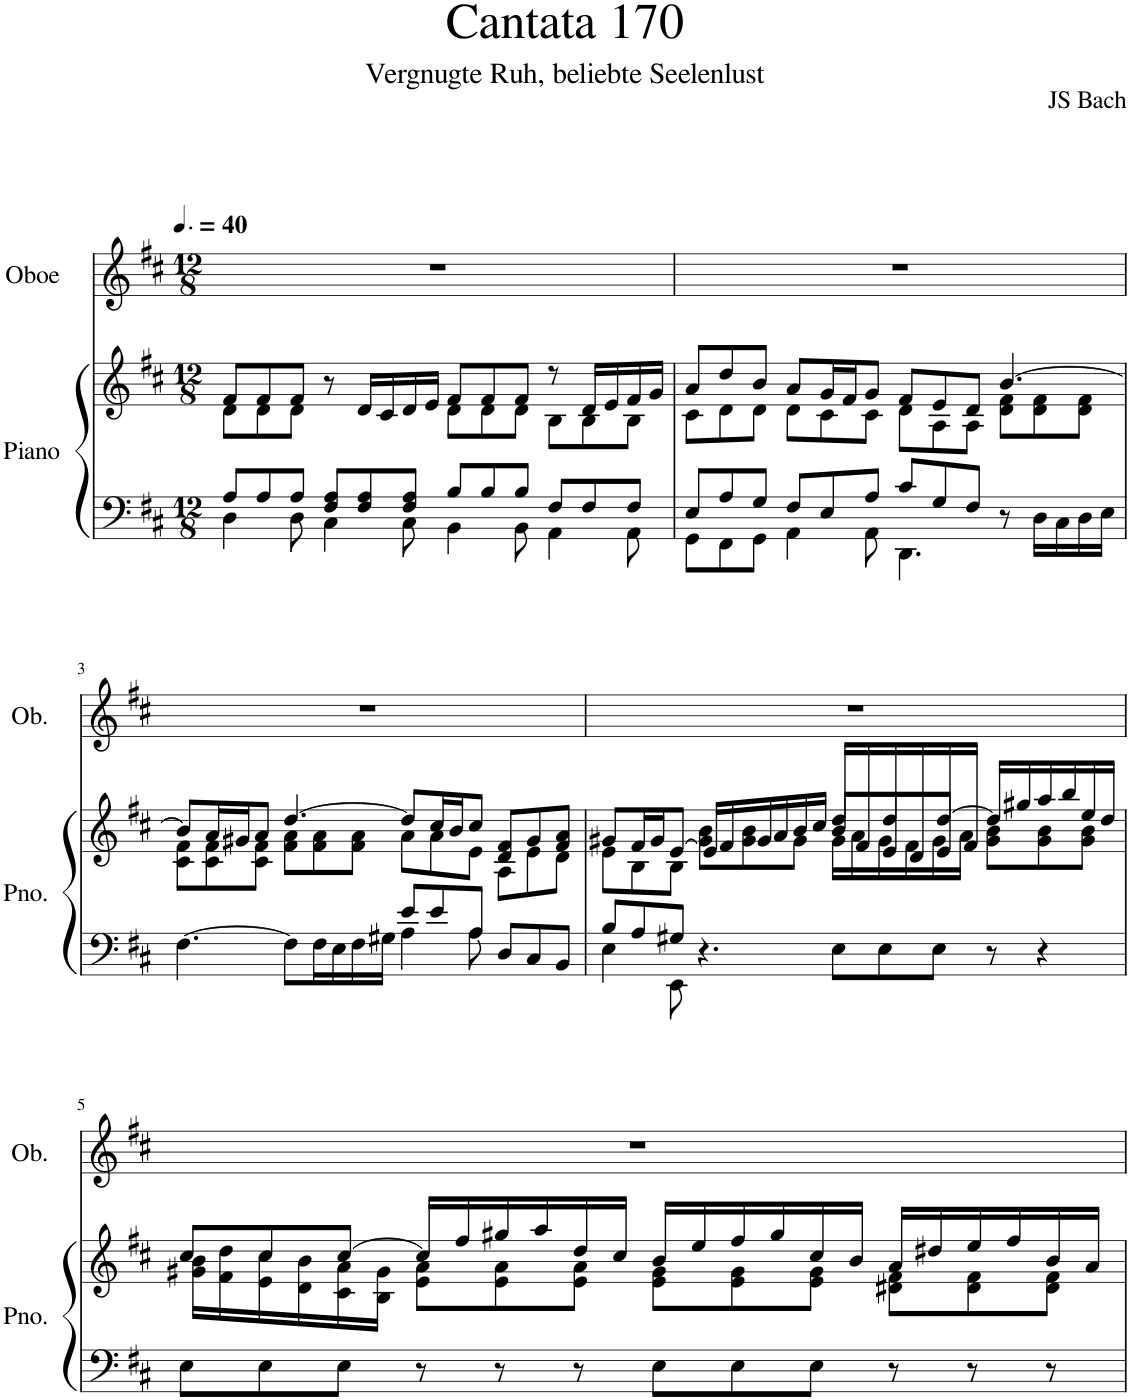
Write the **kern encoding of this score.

**kern	**kern	**kern
*part2	*part2	*part1
*staff3	*staff2	*staff1
*I"Piano	*	*I"Oboe
*I'Pno.	*	*I'Ob.
*clefF4	*clefG2	*clefG2
*k[f#c#]	*k[f#c#]	*k[f#c#]
*M12/8	*M12/8	*M12/8
*MM60	*MM60	*MM60
=1	=1	=1
*^	*^	*
8A/L	4D\	8f#/L	8d\L	1.r
8A/	.	8f#/	8d\	.
8A/J	8D\	8f#/J	8d\J	.
8F#/ 8A/L	4C#\	8r	4.ryy	.
8F#/ 8A/	.	16d/LL	.	.
.	.	16c#/	.	.
8F#/ 8A/J	8C#\	16d/	.	.
.	.	16e/JJ	.	.
8B/L	4BB\	8f#/L	8d\L	.
8B/	.	8f#/	8d\	.
8B/J	8BB\	8f#/J	8d\J	.
8F#/L	4AA\	8r	8B\L	.
8F#/	.	16d/LL	8B\	.
.	.	16e/	.	.
8F#/J	8AA\	16f#/	8B\J	.
.	.	16g/JJ	.	.
=2	=2	=2	=2	=2
8E/L	8GG\L	8a/L	8c#\L	1.r
8A/	8FF#\	8dd/	8d\	.
8G/J	8GG\J	8b/J	8d\J	.
8F#/L	4AA\	8a/L	8d\L	.
8E/	.	16g/L	8c#\	.
.	.	16f#/J	.	.
8A/J	8AA\	8g/J	8c#\J	.
8c#/L	4.DD\	8f#/L	8d\L	.
8G/	.	8e/	8A\	.
8F#/J	.	8d/J	8A\J	.
8r	4.ryy	[4.b/	8d\ 8f#\L	.
16D\LL	.	.	8d\ 8f#\	.
16C#\	.	.	.	.
16D\	.	.	8d\ 8f#\J	.
16E\JJ	.	.	.	.
!!LO:LB:g=z
=3	=3	=3	=3	=3
[4.F#\	2.ryy	8b/L]	8c#\ 8f#\L	1.r
.	.	16a/L	8c#\ 8f#\	.
.	.	16g#X/J	.	.
.	.	8a/J	8c#\ 8f#\J	.
8F#\L]	.	[4.dd/	8f#\ 8a\L	.
16F#\L	.	.	8f#\ 8a\	.
16E\	.	.	.	.
16F#\	.	.	8f#\ 8a\J	.
16G#X\JJ	.	.	.	.
8e/L	4A\	8dd/L]	8a\L	.
8e/	.	16cc#/L	8a\	.
.	.	16b/J	.	.
8A/J	8A\	8cc#/J	8e\J	.
8D/L	4.ryy	8d/ 8f#/L	8A\L	.
8C#/	.	8g#/	8e\	.
8BB/J	.	8f#/ 8a/J	8d\J	.
=4	=4	=4	=4	=4
*	*	*	*^	*
8B/L	4E\	8g#X/L	8e\L	2.ryy	1.r
8A/	.	16f#/L	8B\	.	.
.	.	16g#/J	.	.	.
8G#X/J	8EE\	[8e/J	8B\J	.	.
4.r	4.ryy	16e/LL]	8g#\ 8b\L	.	.
.	.	16f#/	.	.	.
.	.	16g#/	8g#\ 8b\	.	.
.	.	16a/	.	.	.
.	.	16b/	8g#\J	.	.
.	.	16cc#/JJ	.	.	.
4.ryy	8E\L	8dd/L	16g#\LL	16b/LL	.
.	.	.	16a\	16f#/	.
.	8E\	8dd/	16g#\	16e/	.
.	.	.	16f#\	16d/	.
.	8E\J	[8dd/J	16g#\	16e/	.
.	.	.	16a\JJ	16f#/JJ	.
8r	4.ryy	16dd/LL]	8g#\ 8b\L	4.ryy	.
.	.	16gg#X/	.	.	.
4r	.	16aa/	8g#\ 8b\	.	.
.	.	16bb/	.	.	.
.	.	16ee/	8g#\ 8b\J	.	.
.	.	16dd/JJ	.	.	.
*v	*v	*	*	*	*
*	*	*v	*v	*
!!LO:LB:g=z
=5	=5	=5	=5
8E\L	8cc#/L	16g#X\ 16b\LL	1.r
.	.	16f#\ 16dd\	.
8E\	8cc#/	16e\ 16cc#\	.
.	.	16d\ 16b\	.
8E\J	[8cc#/J	16c#\ 16a\	.
.	.	16B\ 16g#\JJ	.
8r	16cc#/LL]	8e\ 8a\L	.
.	16ff#/	.	.
8r	16gg#X/	8e\ 8a\	.
.	16aa/	.	.
8r	16dd/	8e\ 8a\J	.
.	16cc#/JJ	.	.
8E\L	16b/LL	8e\ 8g#\L	.
.	16ee/	.	.
8E\	16ff#/	8e\ 8g#\	.
.	16gg#/	.	.
8E\J	16cc#/	8e\ 8g#\J	.
.	16b/JJ	.	.
8r	16a/LL	8d#X\ 8f#\L	.
.	16dd#X/	.	.
8r	16ee/	8d#\ 8f#\	.
.	16ff#/	.	.
8r	16b/	8d#\ 8f#\J	.
.	16a/JJ	.	.
*	*v	*v	*
=	=	=
*-	*-	*-
